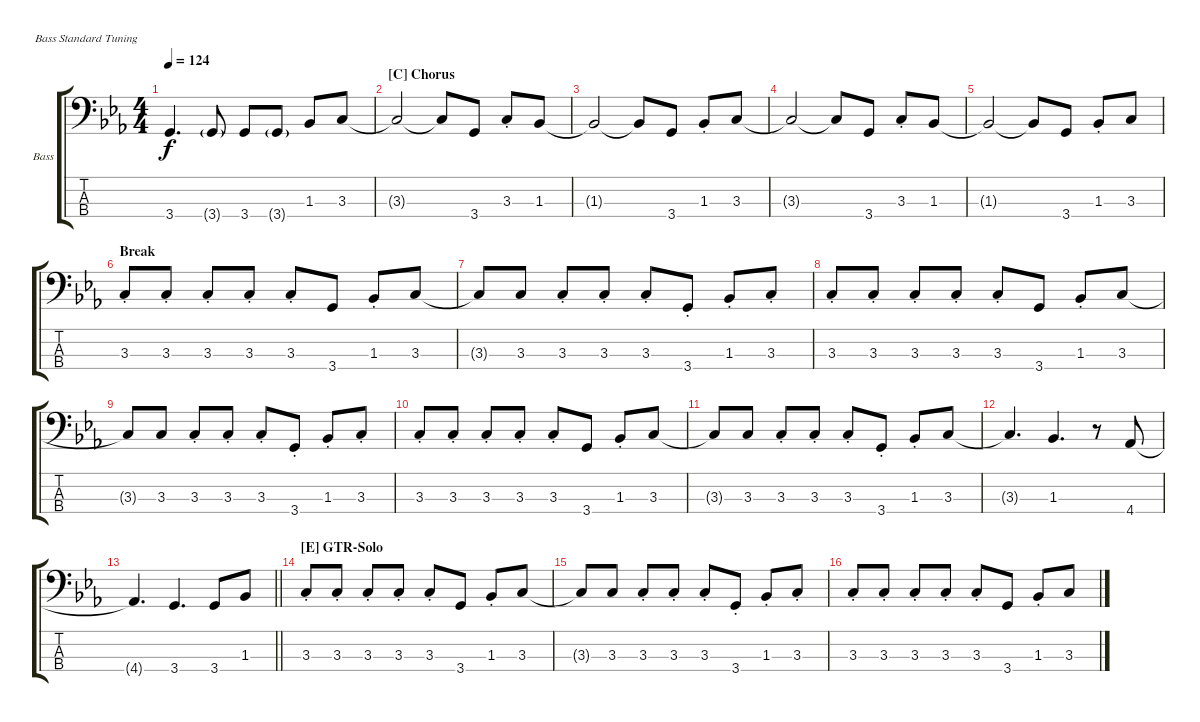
\bracketExtendMode groupsimilarinstruments
\firstSystemTrackNameOrientation horizontal
\otherSystemsTrackNameOrientation horizontal
\track ("E-Bass" "Bass") {instrument fretlessbass}
\staff {score tabs}
\tuning (G2 D2 A1 E1)
\ts (4 4)
\tempo 124
\clef f4
\ks cminor
3.4{t}.4{d dy f} 3.4{g}.8 3.4.8 3.4{g}.8 1.3.8 3.3.8 |
\section ("C" "Chorus")
3.3{t}.2 3.3{t}.8 3.4.8 3.3{st}.8 1.3.8 |
1.3{t}.2 1.3{t}.8 3.4.8 1.3{st}.8 3.3.8 |
3.3{t}.2 3.3{t}.8 3.4.8 3.3{st}.8 1.3.8 |
1.3{t}.2 1.3{t}.8 3.4.8 1.3{st}.8 3.3.8 |
\section ("" "Break")
3.3{st}.8 3.3{st}.8 3.3{st}.8 3.3{st}.8 3.3{st}.8 3.4.8 1.3{st}.8 3.3.8 |
3.3{t}.8 3.3.8 3.3{st}.8 3.3{st}.8 3.3{st}.8 3.4{st}.8 1.3{st}.8 3.3{st}.8 |
3.3{st}.8 3.3{st}.8 3.3{st}.8 3.3{st}.8 3.3{st}.8 3.4.8 1.3{st}.8 3.3.8 |
3.3{t}.8 3.3.8 3.3{st}.8 3.3{st}.8 3.3{st}.8 3.4{st}.8 1.3{st}.8 3.3{st}.8 |
3.3{st}.8 3.3{st}.8 3.3{st}.8 3.3{st}.8 3.3{st}.8 3.4.8 1.3{st}.8 3.3.8 |
3.3{t}.8 3.3.8 3.3{st}.8 3.3{st}.8 3.3{st}.8 3.4{st}.8 1.3{st}.8 3.3.8 |
3.3{t}.4{d} 1.3.4{d} r.8 4.4.8 |
\barLineRight lightlight
4.4{t}.4{d} 3.4.4{d} 3.4.8 1.3.8 |
\section ("E" "GTR-Solo")
3.3{st}.8 3.3{st}.8 3.3{st}.8 3.3{st}.8 3.3{st}.8 3.4.8 1.3{st}.8 3.3.8 |
3.3{t}.8 3.3.8 3.3{st}.8 3.3{st}.8 3.3{st}.8 3.4{st}.8 1.3{st}.8 3.3{st}.8 |
3.3{st}.8 3.3{st}.8 3.3{st}.8 3.3{st}.8 3.3{st}.8 3.4.8 1.3{st}.8 3.3.8
